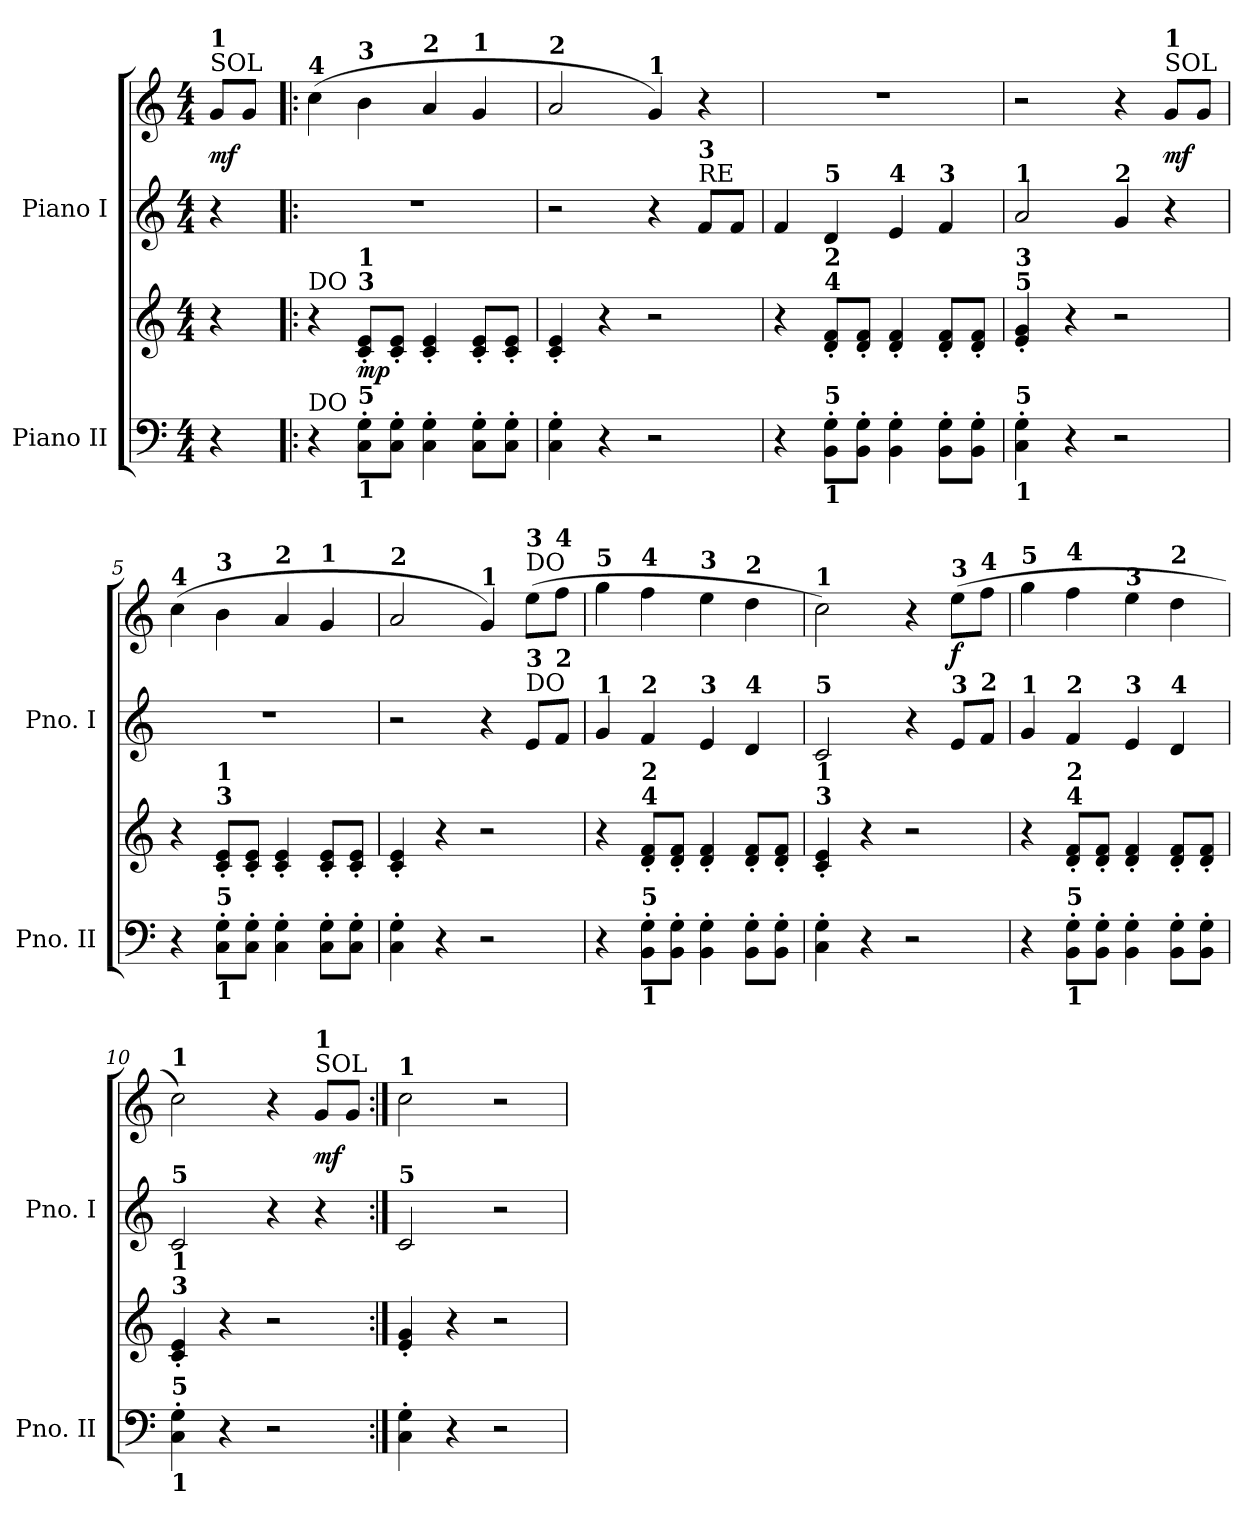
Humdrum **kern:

**kern	**kern	**dynam	**kern	**kern	**dynam
*part2	*part2	*part2	*part1	*part1	*part1
*staff4	*staff3	*staff3/4	*staff2	*staff1	*staff1/2
*I"Piano II	*	*	*I"Piano I	*	*
*I'Pno. II	*	*	*I'Pno. I	*	*
!!LO:PB:g=z
*clefF4	*clefG2	*	*clefG2	*clefG2	*
*k[]	*k[]	*	*k[]	*k[]	*
*C:	*C:	*	*C:	*C:	*
*M4/4	*M4/4	*	*M4/4	*M4/4	*
*MM112	*MM112	*	*MM112	*MM112	*
=	=	=	=	=	=
!	!	!	!	!LO:TX:a:t=SOL	!
!	!	!	!	!LO:TX:a:B:t=1	!
4r	4r	.	4r	8gi/L	mf
.	.	.	.	8gi/J	.
=1!|:	=1!|:	=1!|:	=1!|:	=1!|:	=1!|:
!	!	!	!	!LO:TX:a:B:t=4	!
!	!LO:TX:a:t=DO	!	!	!	!
!LO:TX:a:t=DO	!	!	!	!	!
4r	4r	.	1r	(4cci\	.
!	!	!	!	!LO:TX:a:B:t=3	!
!	!LO:TX:a:B:t=3	!	!	!	!
!	!LO:TX:B:t=1	!	!	!	!
!LO:TX:b:B:t=1	!	!	!	!	!
!LO:TX:B:t=5	!	!	!	!	!
8Ci\' 8Gi'L	8ci/' 8ei'L	mp	.	4bi\	.
8Ci\' 8Gi'J	8ci/' 8ei'J	.	.	.	.
!	!	!	!	!LO:TX:a:B:t=2	!
4Ci\' 4Gi'	4ci/' 4ei'	.	.	4ai/	.
!	!	!	!	!LO:TX:a:B:t=1	!
8Ci\' 8Gi'L	8ci/' 8ei'L	.	.	4gi/	.
8Ci\' 8Gi'J	8ci/' 8ei'J	.	.	.	.
=2	=2	=2	=2	=2	=2
!	!	!	!	!LO:TX:a:B:t=2	!
4Ci\' 4Gi'	4ci/' 4ei'	.	2r	2ai/	.
4r	4r	.	.	.	.
!	!	!	!	!LO:TX:a:B:t=1	!
2r	2r	.	4r	4gi/)	.
!	!	!	!LO:TX:a:t=RE	!	!
!	!	!	!LO:TX:a:B:t=3	!	!
.	.	.	8fi/L	4r	.
.	.	.	8fi/J	.	.
=3	=3	=3	=3	=3	=3
4r	4r	.	4fi/	1r	.
!	!	!	!LO:TX:a:B:t=5	!	!
!	!LO:TX:a:B:t=4	!	!	!	!
!	!LO:TX:B:t=2	!	!	!	!
!LO:TX:b:B:t=1	!	!	!	!	!
!LO:TX:B:t=5	!	!	!	!	!
8BBi\' 8Gi'L	8di/' 8fi'L	.	4di/	.	.
8BBi\' 8Gi'J	8di/' 8fi'J	.	.	.	.
!	!	!	!LO:TX:a:B:t=4	!	!
4BBi\' 4Gi'	4di/' 4fi'	.	4ei/	.	.
!	!	!	!LO:TX:a:B:t=3	!	!
8BBi\' 8Gi'L	8di/' 8fi'L	.	4fi/	.	.
8BBi\' 8Gi'J	8di/' 8fi'J	.	.	.	.
=4	=4	=4	=4	=4	=4
!	!	!	!LO:TX:a:B:t=1	!	!
!	!LO:TX:a:B:t=5	!	!	!	!
!	!LO:TX:B:t=3	!	!	!	!
!LO:TX:b:B:t=1	!	!	!	!	!
!LO:TX:B:t=5	!	!	!	!	!
4Ci\' 4Gi'	4ei/' 4gi'	.	2ai/	2r	.
4r	4r	.	.	.	.
!	!	!	!LO:TX:a:B:t=2	!	!
2r	2r	.	4gi/	4r	.
!	!	!	!	!LO:TX:a:t=SOL	!
!	!	!	!	!LO:TX:a:B:t=1	!
.	.	.	4r	8gi/L	mf
.	.	.	.	8gi/J	.
=5	=5	=5	=5	=5	=5
!	!	!	!	!LO:TX:a:B:t=4	!
4r	4r	.	1r	(4cci\	.
!	!	!	!	!LO:TX:a:B:t=3	!
!	!LO:TX:a:B:t=3	!	!	!	!
!	!LO:TX:B:t=1	!	!	!	!
!LO:TX:b:B:t=1	!	!	!	!	!
!LO:TX:B:t=5	!	!	!	!	!
8Ci\' 8Gi'L	8ci/' 8ei'L	.	.	4bi\	.
8Ci\' 8Gi'J	8ci/' 8ei'J	.	.	.	.
!	!	!	!	!LO:TX:a:B:t=2	!
4Ci\' 4Gi'	4ci/' 4ei'	.	.	4ai/	.
!	!	!	!	!LO:TX:a:B:t=1	!
8Ci\' 8Gi'L	8ci/' 8ei'L	.	.	4gi/	.
8Ci\' 8Gi'J	8ci/' 8ei'J	.	.	.	.
!!LO:LB:g=z
=6	=6	=6	=6	=6	=6
!	!	!	!	!LO:TX:a:B:t=2	!
4Ci\' 4Gi'	4ci/' 4ei'	.	2r	2ai/	.
4r	4r	.	.	.	.
!	!	!	!	!LO:TX:a:B:t=1	!
2r	2r	.	4r	4gi/)	.
!	!	!	!	!LO:TX:a:t=DO	!
!	!	!	!	!LO:TX:a:B:t=3	!
!	!	!	!LO:TX:a:t=DO	!	!
!	!	!	!LO:TX:a:B:t=3	!	!
.	.	.	8ei/L	(8eei\L	.
!	!	!	!	!LO:TX:a:B:t=4	!
!	!	!	!LO:TX:a:B:t=2	!	!
.	.	.	8fi/J	8ffi\J	.
=7	=7	=7	=7	=7	=7
!	!	!	!	!LO:TX:a:B:t=5	!
!	!	!	!LO:TX:a:B:t=1	!	!
4r	4r	.	4gi/	4ggi\	.
!	!	!	!	!LO:TX:a:B:t=4	!
!	!	!	!LO:TX:a:B:t=2	!	!
!	!LO:TX:a:B:t=4	!	!	!	!
!	!LO:TX:B:t=2	!	!	!	!
!LO:TX:b:B:t=1	!	!	!	!	!
!LO:TX:B:t=5	!	!	!	!	!
8BBi\' 8Gi'L	8di/' 8fi'L	.	4fi/	4ffi\	.
8BBi\' 8Gi'J	8di/' 8fi'J	.	.	.	.
!	!	!	!	!LO:TX:a:B:t=3	!
!	!	!	!LO:TX:a:B:t=3	!	!
4BBi\' 4Gi'	4di/' 4fi'	.	4ei/	4eei\	.
!	!	!	!	!LO:TX:a:B:t=2	!
!	!	!	!LO:TX:a:B:t=4	!	!
8BBi\' 8Gi'L	8di/' 8fi'L	.	4di/	4ddi\	.
8BBi\' 8Gi'J	8di/' 8fi'J	.	.	.	.
=8	=8	=8	=8	=8	=8
!	!	!	!	!LO:TX:a:B:t=1	!
!	!	!	!LO:TX:a:B:t=5	!	!
!	!LO:TX:a:B:t=3	!	!	!	!
!	!LO:TX:B:t=1	!	!	!	!
4Ci\' 4Gi'	4ci/' 4ei'	.	2ci/	2cci\)	.
4r	4r	.	.	.	.
2r	2r	.	4r	4r	.
!	!	!	!	!LO:TX:a:B:t=3	!
!	!	!	!LO:TX:a:B:t=3	!	!
.	.	.	8ei/L	(8eei\L	f
!	!	!	!	!LO:TX:a:B:t=4	!
!	!	!	!LO:TX:a:B:t=2	!	!
.	.	.	8fi/J	8ffi\J	.
=9	=9	=9	=9	=9	=9
!	!	!	!	!LO:TX:a:B:t=5	!
!	!	!	!LO:TX:a:B:t=1	!	!
4r	4r	.	4gi/	4ggi\	.
!	!	!	!	!LO:TX:a:B:t=4	!
!	!	!	!LO:TX:a:B:t=2	!	!
!	!LO:TX:a:B:t=4	!	!	!	!
!	!LO:TX:B:t=2	!	!	!	!
!LO:TX:b:B:t=1	!	!	!	!	!
!LO:TX:B:t=5	!	!	!	!	!
8BBi\' 8Gi'L	8di/' 8fi'L	.	4fi/	4ffi\	.
8BBi\' 8Gi'J	8di/' 8fi'J	.	.	.	.
!	!	!	!	!LO:TX:a:B:t=3	!
!	!	!	!LO:TX:a:B:t=3	!	!
4BBi\' 4Gi'	4di/' 4fi'	.	4ei/	4eei\	.
!	!	!	!	!LO:TX:a:B:t=2	!
!	!	!	!LO:TX:a:B:t=4	!	!
8BBi\' 8Gi'L	8di/' 8fi'L	.	4di/	4ddi\	.
8BBi\' 8Gi'J	8di/' 8fi'J	.	.	.	.
=10	=10	=10	=10	=10	=10
!	!	!	!	!LO:TX:a:B:t=1	!
!	!	!	!LO:TX:a:B:t=5	!	!
!	!LO:TX:a:B:t=3	!	!	!	!
!	!LO:TX:B:t=1	!	!	!	!
!LO:TX:b:B:t=1	!	!	!	!	!
!LO:TX:B:t=5	!	!	!	!	!
4Ci\' 4Gi'	4ci/' 4ei'	.	2ci/	2cci\)	.
4r	4r	.	.	.	.
2r	2r	.	4r	4r	.
!	!	!	!	!LO:TX:a:t=SOL	!
!	!	!	!	!LO:TX:a:B:t=1	!
.	.	.	4r	8gi/L	mf
.	.	.	.	8gi/J	.
=11:|!	=11:|!	=11:|!	=11:|!	=11:|!	=11:|!
!	!	!	!	!LO:TX:a:B:t=1	!
!	!	!	!LO:TX:a:B:t=5	!	!
4Ci\' 4Gi'	4ei/' 4gi'	.	2ci/	2cci\	.
4r	4r	.	.	.	.
2r	2r	.	2r	2r	.
=	=	=	=	=	=
*-	*-	*-	*-	*-	*-
